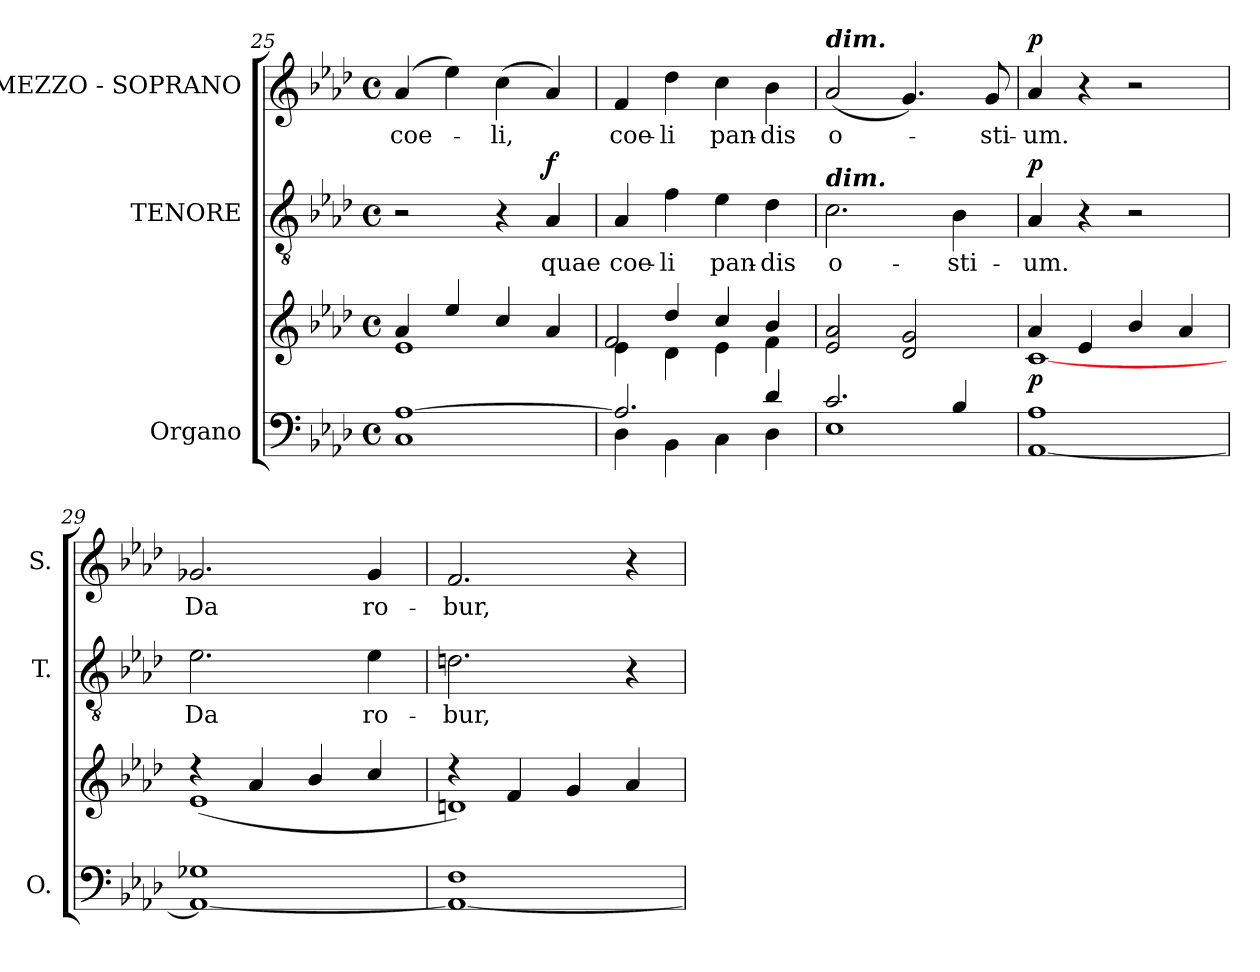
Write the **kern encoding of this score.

**kern	**kern	**dynam	**kern	**text	**dynam	**kern	**text	**dynam
*part3	*part3	*part3	*part2	*part2	*part2	*part1	*part1	*part1
*staff4	*staff3	*staff3/4	*staff2	*staff2	*staff2	*staff1	*staff1	*staff1
*I"Organo	*	*	*I"TENORE	*	*	*I"MEZZO - SOPRANO	*	*
*I'O.	*	*	*I'T.	*	*	*I'S.	*	*
*clefF4	*clefG2	*	*clefGv2	*	*	*clefG2	*	*
*	*	*	*ITrd7c12	*	*	*	*	*
*k[b-e-a-d-]	*k[b-e-a-d-]	*	*k[b-e-a-d-]	*	*	*k[b-e-a-d-]	*	*
*A-:	*A-:	*	*A-:	*	*	*A-:	*	*
*M4/4	*M4/4	*	*M4/4	*	*	*M4/4	*	*
*met(c)	*met(c)	*	*met(c)	*	*	*met(c)	*	*
=25	=25	=25	=25	=25	=25	=25	=25	=25
*^	*^	*	*	*	*	*	*	*
!	!	!	!	!	!	!	!	!	!LO:LY:b:color=#000000	!
[1A-i	1Ci	4a-i/	1e-i	.	2r	.	.	(4a-i/	coe-	.
.	.	4ee-i/	.	.	.	.	.	4ee-i\)	.	.
!	!	!	!	!	!	!	!	!	!LO:LY:b:color=#000000	!
.	.	4cci/	.	.	4r	.	.	(4cci\	-li,	.
!	!	!	!	!	!	!LO:LY:b:color=#000000	!	!	!	!
.	.	4a-i/	.	.	4AA-i/	quae	f	4a-i/)	.	.
=26	=26	=26	=26	=26	=26	=26	=26	=26	=26	=26
*	*	*	*^	*	*	*	*	*	*	*
!	!	!	!	!	!	!	!LO:LY:b:color=#000000	!	!	!	!
!	!	!	!	!	!	!	!	!	!	!LO:LY:b:color=#000000	!
2.A-i/]	4D-i\	4e-i\	4ryy	2fi/	.	4AA-i/	coe-	.	4fi/	coe-	.
!	!	!	!	!	!	!	!LO:LY:b:color=#000000	!	!	!	!
!	!	!	!	!	!	!	!	!	!	!LO:LY:b:color=#000000	!
.	4BB-i\	4dd-i/	4d-i\	.	.	4Fi\	-li	.	4dd-i\	-li	.
!	!	!	!	!	!	!	!LO:LY:b:color=#000000	!	!	!	!
!	!	!	!	!	!	!	!	!	!	!LO:LY:b:color=#000000	!
.	4Ci\	4cci/	4e-i\	2ryy	.	4E-i\	pan-	.	4cci\	pan-	.
!	!	!	!	!	!	!	!LO:LY:b:color=#000000	!	!	!	!
!	!	!	!	!	!	!	!	!	!	!LO:LY:b:color=#000000	!
4d-i/	4D-i\	4b-i/	4fi\	.	.	4D-i\	-dis	.	4b-i\	-dis	.
*	*	*v	*v	*v	*	*	*	*	*	*	*
!!LO:LB:g=z
=27	=27	=27	=27	=27	=27	=27	=27	=27	=27
*	*	*^	*	*	*	*	*	*	*
!	!	!	!	!	!	!LO:LY:b:color=#000000	!	!	!	!
*	*	*v	*v	*	*	*	*	*	*	*
*	*	*^	*	*	*	*	*	*	*
!	!	!	!	!	!	!	!	!LO:TX:a:Bi:t=dim.	!	!
!	!	!	!	!	!LO:TX:a:Bi:t=dim.	!	!	!	!	!
!	!	!	!	!	!	!	!	!	!LO:LY:b:color=#000000	!
*	*	*v	*v	*	*	*	*	*	*	*
2.ci/	1E-i	2e-i/ 2a-i	.	2.Ci\	o-	.	(2a-i/	o-	.
.	.	2d-i/ 2gi	.	.	.	.	4.gi/)	.	.
!	!	!	!	!	!LO:LY:b:color=#000000	!	!	!	!
4B-i/	.	.	.	4BB-i\	-sti-	.	.	.	.
!	!	!	!	!	!	!	!	!LO:LY:b:color=#000000	!
.	.	.	.	.	.	.	8gi/	-sti-	.
=28	=28	=28	=28	=28	=28	=28	=28	=28	=28
*	*	*^	*	*	*	*	*	*	*
!	!	!	!	!	!	!LO:LY:b:color=#000000	!	!	!	!
!	!	!	!	!	!	!	!	!	!LO:LY:b:color=#000000	!
1A-i	[1AA-i	4a-i/	[1ci	p	4AA-i/	-um.	p	4a-i/	-um.	p
.	.	4e-i/	.	.	4r	.	.	4r	.	.
.	.	4b-i/	.	.	2r	.	.	2r	.	.
.	.	4a-i/	.	.	.	.	.	.	.	.
=29	=29	=29	=29	=29	=29	=29	=29	=29	=29	=29
!	!	!	!	!	!	!LO:LY:b:color=#000000	!	!	!	!
!	!	!	!	!	!	!	!	!	!LO:LY:b:color=#000000	!
1G-Xi	1AA-i_	4r	(1e-i	.	2.E-i\	Da	.	2.g-Xi/	Da	.
.	.	4a-i/	.	.	.	.	.	.	.	.
.	.	4b-i/	.	.	.	.	.	.	.	.
!	!	!	!	!	!	!LO:LY:b:color=#000000	!	!	!	!
!	!	!	!	!	!	!	!	!	!LO:LY:b:color=#000000	!
.	.	4cci/	.	.	4E-i\	ro-	.	4g-i/	ro-	.
=30	=30	=30	=30	=30	=30	=30	=30	=30	=30	=30
!	!	!	!	!	!	!LO:LY:b:color=#000000	!	!	!	!
!	!	!	!	!	!	!	!	!	!LO:LY:b:color=#000000	!
1Fi	1AA-i_	4r	1dni)	.	2.Dni\	-bur,	.	2.fi/	-bur,	.
.	.	4fi/	.	.	.	.	.	.	.	.
.	.	4gi/	.	.	.	.	.	.	.	.
.	.	4a-i/	.	.	4r	.	.	4r	.	.
*v	*v	*	*	*	*	*	*	*	*	*
*	*v	*v	*	*	*	*	*	*	*
=	=	=	=	=	=	=	=	=
*-	*-	*-	*-	*-	*-	*-	*-	*-
